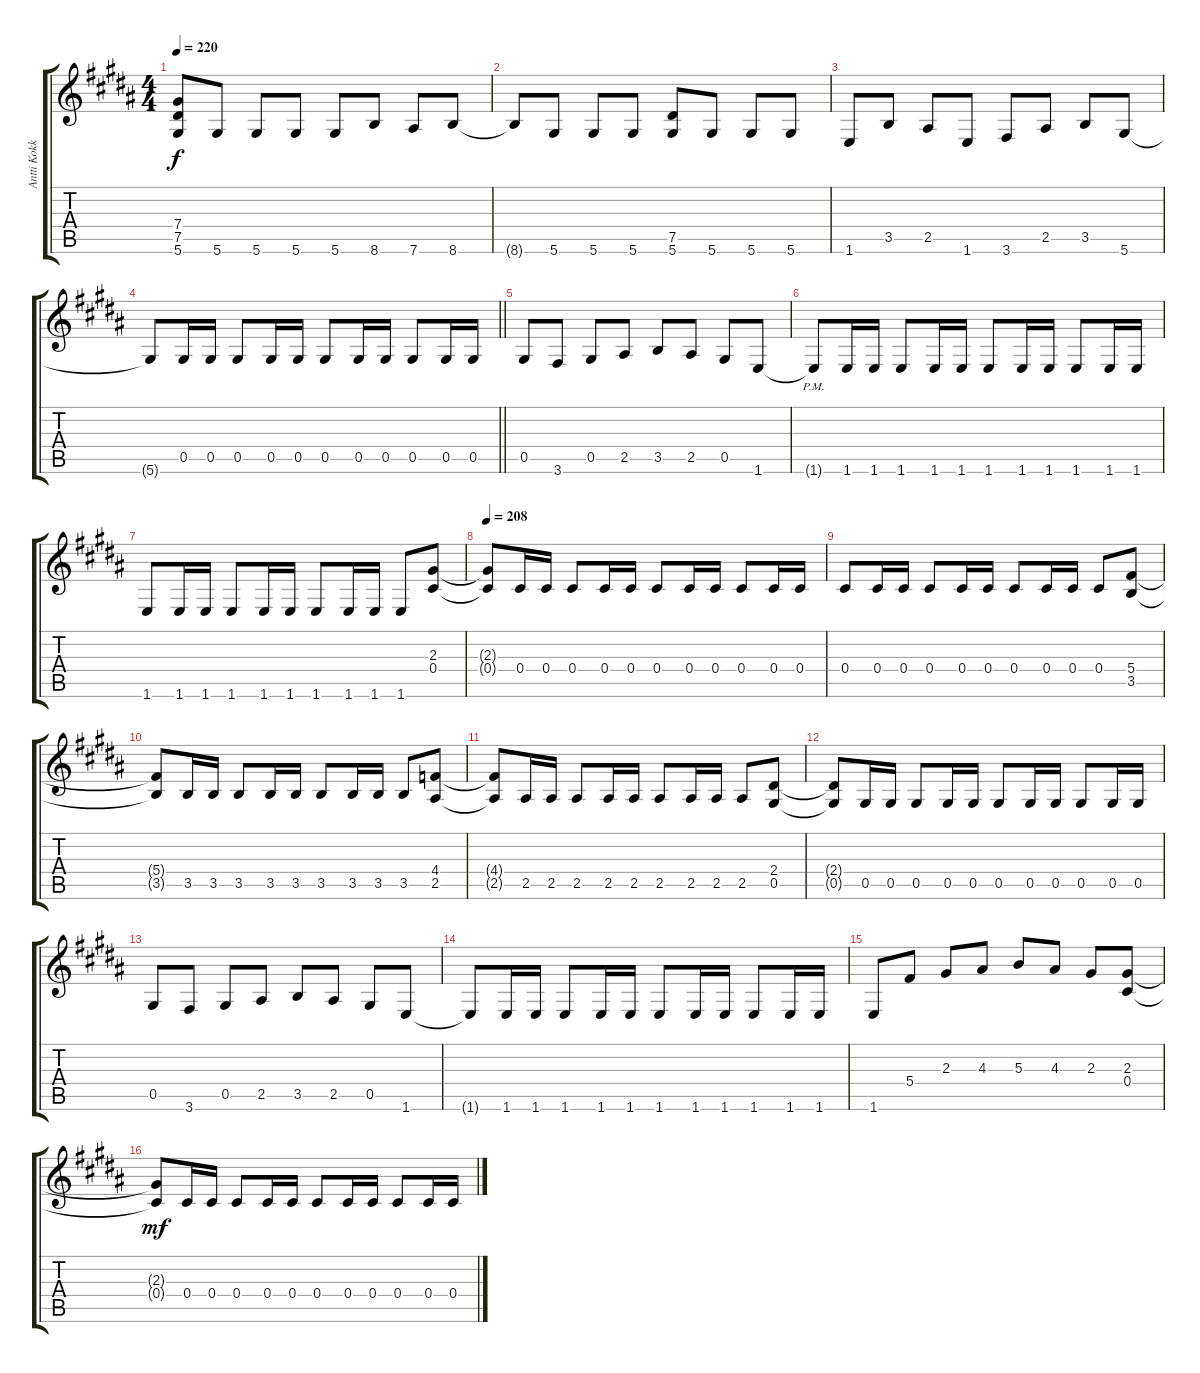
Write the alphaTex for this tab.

\track ("Antti Kokko" "Antti Kokk") {instrument distortionguitar}
\staff {score tabs}
\tuning (Eb4 Bb3 Gb3 Db3 Ab2 Eb2) {hide}
\ts (4 4)
\tempo 220
\clef g2
\ks b
(7.4 7.5 5.6).8{dy f} 5.6.8 5.6.8 5.6.8 5.6.8 8.6.8 7.6.8 8.6.8 |
\ks g#minor
8.6{t}.8 5.6.8 5.6.8 5.6.8 (7.5 5.6).8 5.6.8 5.6.8 5.6.8 |
\ks b
1.6.8 3.5.8 2.5.8 1.6.8 3.6.8 2.5.8 3.5.8 5.6.8 |
\barLineRight lightlight
5.6{t}.8 0.5.16 0.5.16 0.5.8 0.5.16 0.5.16 0.5.8 0.5.16 0.5.16 0.5.8 0.5.16 0.5.16 |
0.5.8 3.6.8 0.5.8 2.5.8 3.5.8 2.5.8 0.5.8 1.6.8 |
1.6{pm t}.8 1.6.16 1.6.16 1.6.8 1.6.16 1.6.16 1.6.8 1.6.16 1.6.16 1.6.8 1.6.16 1.6.16 |
1.6.8 1.6.16 1.6.16 1.6.8 1.6.16 1.6.16 1.6.8 1.6.16 1.6.16 1.6.8 (2.3 0.4).8 |
\tempo 208
(2.3{t} 0.4{t}).8 0.4.16 0.4.16 0.4.8 0.4.16 0.4.16 0.4.8 0.4.16 0.4.16 0.4.8 0.4.16 0.4.16 |
0.4.8 0.4.16 0.4.16 0.4.8 0.4.16 0.4.16 0.4.8 0.4.16 0.4.16 0.4.8 (5.4 3.5).8 |
(5.4{t} 3.5{t}).8 3.5.16 3.5.16 3.5.8 3.5.16 3.5.16 3.5.8 3.5.16 3.5.16 3.5.8 (4.4 2.5).8 |
(4.4{t} 2.5{t}).8 2.5.16 2.5.16 2.5.8 2.5.16 2.5.16 2.5.8 2.5.16 2.5.16 2.5.8 (2.4 0.5).8 |
(2.4{t} 0.5{t}).8 0.5.16 0.5.16 0.5.8 0.5.16 0.5.16 0.5.8 0.5.16 0.5.16 0.5.8 0.5.16 0.5.16 |
0.5.8 3.6.8 0.5.8 2.5.8 3.5.8 2.5.8 0.5.8 1.6.8 |
1.6{t}.8 1.6.16 1.6.16 1.6.8 1.6.16 1.6.16 1.6.8 1.6.16 1.6.16 1.6.8 1.6.16 1.6.16 |
1.6.8 5.4.8 2.3.8 4.3.8 5.3.8 4.3.8 2.3.8 (2.3 0.4).8 |
(2.3{t} 0.4{t}).8{dy mf} 0.4.16 0.4.16 0.4.8 0.4.16 0.4.16 0.4.8 0.4.16 0.4.16 0.4.8 0.4.16 0.4.16
